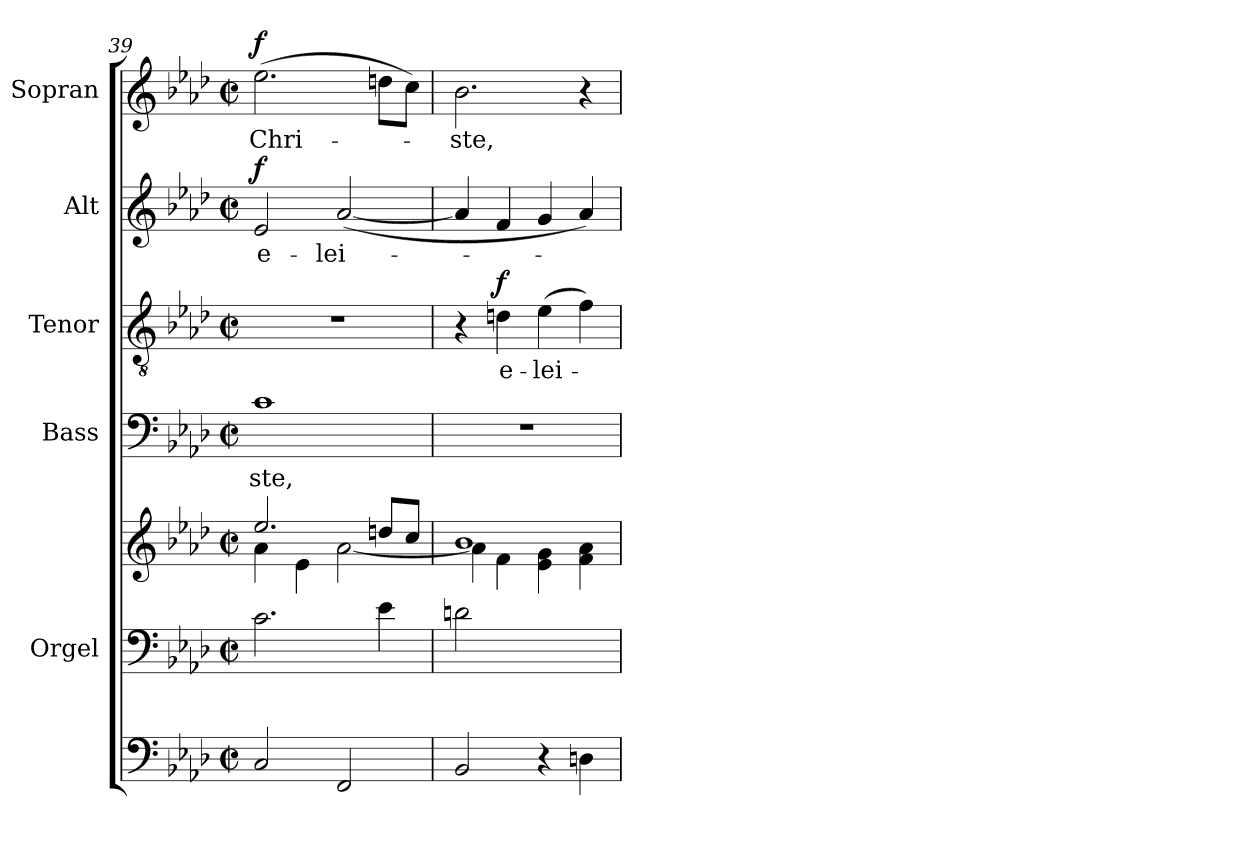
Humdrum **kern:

**kern	**kern	**kern	**kern	**text	**kern	**text	**dynam	**kern	**text	**dynam	**kern	**text	**dynam
*part6	*part5	*part5	*part4	*part4	*part3	*part3	*part3	*part2	*part2	*part2	*part1	*part1	*part1
*staff7	*staff6	*staff5	*staff4	*staff4	*staff3	*staff3	*staff3	*staff2	*staff2	*staff2	*staff1	*staff1	*staff1
*	*I"Orgel	*	*I"Bass	*	*I"Tenor	*	*	*I"Alt	*	*	*I"Sopran	*	*
*	*I'Org.	*	*I'B	*	*I'T	*	*	*I'A	*	*	*I'S	*	*
*clefF4	*clefF4	*clefG2	*clefF4	*	*clefGv2	*	*	*clefG2	*	*	*clefG2	*	*
*ITrd7c12	*	*	*	*	*	*	*	*	*	*	*	*	*
*k[b-e-a-d-]	*k[b-e-a-d-]	*k[b-e-a-d-]	*k[b-e-a-d-]	*	*k[b-e-a-d-]	*	*	*k[b-e-a-d-]	*	*	*k[b-e-a-d-]	*	*
*A-:	*A-:	*A-:	*A-:	*	*A-:	*	*	*A-:	*	*	*A-:	*	*
*M2/2	*M2/2	*M2/2	*M2/2	*	*M2/2	*	*	*M2/2	*	*	*M2/2	*	*
*met(c|)	*met(c|)	*met(c|)	*met(c|)	*	*met(c|)	*	*	*met(c|)	*	*	*met(c|)	*	*
=39	=39	=39	=39	=39	=39	=39	=39	=39	=39	=39	=39	=39	=39
*	*	*^	*	*	*	*	*	*	*	*	*	*	*
!	!	!	!	!	!LO:LY:b	!	!	!	!	!LO:LY:b	!LO:DY:a	!	!LO:LY:b	!LO:DY:a
2CC/	2.c\	2.ee-/	4a-\	1c	-ste,	1r	.	.	2e-/	e-	f	(>2.ee-\	Chri-	f
.	.	.	4e-\	.	.	.	.	.	.	.	.	.	.	.
!	!	!	!	!	!	!	!	!	!	!LO:LY:b	!	!	!	!
2FFF/	.	.	[<2a-\	.	.	.	.	.	(<[2a-/	-lei-	.	.	.	.
.	4e-\	8ddn/L	.	.	.	.	.	.	.	.	.	8ddn\L	.	.
.	.	8cc/J	.	.	.	.	.	.	.	.	.	8cc\J)	.	.
!!LO:LB:g=z
=40	=40	=40	=40	=40	=40	=40	=40	=40	=40	=40	=40	=40	=40	=40
!	!	!	!	!	!	!	!	!	!	!	!	!	!LO:LY:b	!
2BBB-/	2dn\	1b-	4a-\]	1r	.	4r	.	.	4a-/]	.	.	2.b-\	-ste,	.
!	!	!	!	!	!	!	!LO:LY:b	!LO:DY:a	!	!	!	!	!	!
.	.	.	4f\	.	.	4dn\	e-	f	4f/	.	.	.	.	.
!	!	!	!	!	!	!	!LO:LY:b	!	!	!	!	!	!	!
4r	2ryy	.	4e-\ 4g\	.	.	(>4e-\	-lei-	.	4g/	.	.	.	.	.
4DDn\	.	.	4f\ 4a-\	.	.	4f\)	.	.	4a-/)	.	.	4r	.	.
*	*	*v	*v	*	*	*	*	*	*	*	*	*	*	*
=	=	=	=	=	=	=	=	=	=	=	=	=	=
*-	*-	*-	*-	*-	*-	*-	*-	*-	*-	*-	*-	*-	*-
